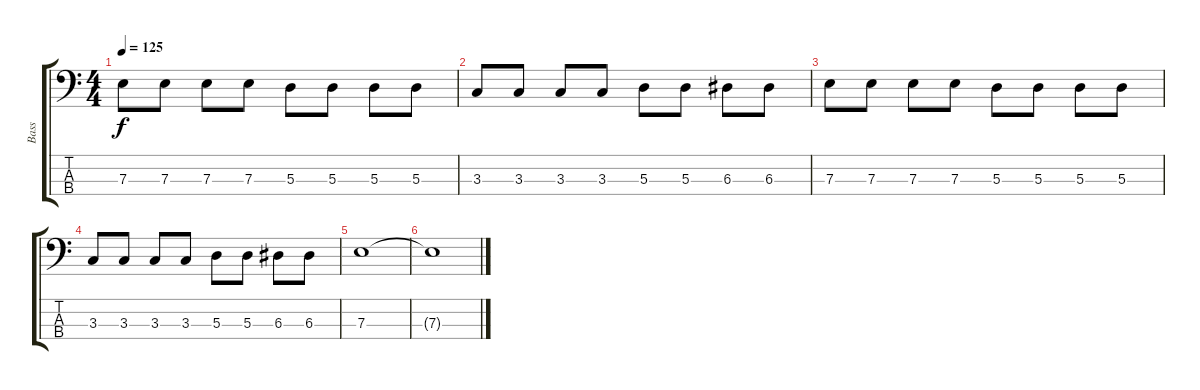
\track ("Bass" "Bass") {instrument electricbassfinger}
\staff {score tabs}
\tuning (G2 D2 A1 E1) {hide}
\ts (4 4)
\tempo 125
\clef f4
\ks c
7.3.8{dy f} 7.3.8 7.3.8 7.3.8 5.3.8 5.3.8 5.3.8 5.3.8 |
3.3.8 3.3.8 3.3.8 3.3.8 5.3.8 5.3.8 6.3.8 6.3.8 |
7.3.8 7.3.8 7.3.8 7.3.8 5.3.8 5.3.8 5.3.8 5.3.8 |
3.3.8 3.3.8 3.3.8 3.3.8 5.3.8 5.3.8 6.3.8 6.3.8 |
7.3.1 |
7.3{t}.1
